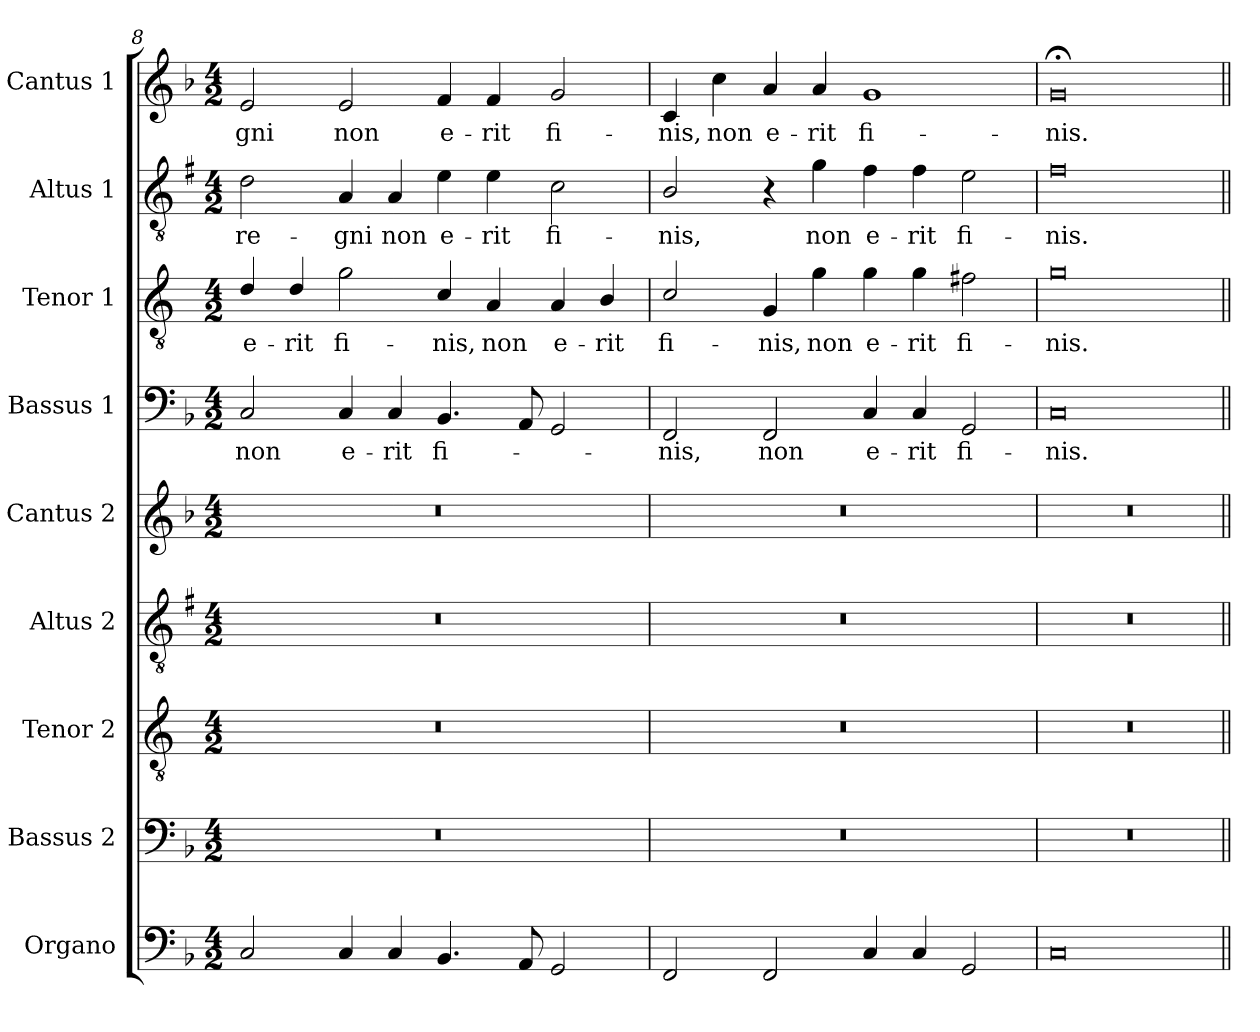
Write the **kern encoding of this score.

**kern	**kern	**kern	**kern	**kern	**kern	**text	**kern	**text	**kern	**text	**kern	**text
*part9	*part8	*part7	*part6	*part5	*part4	*part4	*part3	*part3	*part2	*part2	*part1	*part1
*staff9	*staff8	*staff7	*staff6	*staff5	*staff4	*staff4	*staff3	*staff3	*staff2	*staff2	*staff1	*staff1
*I"Organo	*I"Bassus 2	*I"Tenor 2	*I"Altus 2	*I"Cantus 2	*I"Bassus 1	*	*I"Tenor 1	*	*I"Altus 1	*	*I"Cantus 1	*
*I'Org	*I'B 2	*I'T 2	*I'A 2	*I'C 2	*I'B 1	*	*I'T 1	*	*I'A 1	*	*I'C 1	*
!!LO:LB:g=z
*clefF4	*clefF4	*clefGv2	*clefGv2	*clefG2	*clefF4	*	*clefGv2	*	*clefGv2	*	*clefG2	*
*	*	*ITrd4c7	*ITrd1c2	*	*	*	*ITrd4c7	*	*ITrd1c2	*	*	*
*k[b-]	*k[b-]	*k[b-]	*k[b-]	*k[b-]	*k[b-]	*	*k[b-]	*	*k[b-]	*	*k[b-]	*
*F:	*F:	*F:	*F:	*F:	*F:	*	*F:	*	*F:	*	*F:	*
*M4/2	*M4/2	*M4/2	*M4/2	*M4/2	*M4/2	*	*M4/2	*	*M4/2	*	*M4/2	*
=8	=8	=8	=8	=8	=8	=8	=8	=8	=8	=8	=8	=8
!	!	!	!	!	!	!LO:LY:b	!	!LO:LY:b	!	!LO:LY:b	!	!LO:LY:b
2C/	0r	0r	0r	0r	2C/	non	4G/	e-	2c\	re-	2e/	-gni
!	!	!	!	!	!	!	!	!LO:LY:b	!	!	!	!
.	.	.	.	.	.	.	4G/	-rit	.	.	.	.
!	!	!	!	!	!	!LO:LY:b	!	!LO:LY:b	!	!LO:LY:b	!	!LO:LY:b
4C/	.	.	.	.	4C/	e-	2c\	fi-	4G/	-gni	2e/	non
!	!	!	!	!	!	!LO:LY:b	!	!	!	!LO:LY:b	!	!
4C/	.	.	.	.	4C/	-rit	.	.	4G/	non	.	.
!	!	!	!	!	!	!LO:LY:b	!	!LO:LY:b	!	!LO:LY:b	!	!LO:LY:b
4.BB-/	.	.	.	.	4.BB-/	fi-	4F/	-nis,	4d\	e-	4f/	e-
!	!	!	!	!	!	!	!	!LO:LY:b	!	!LO:LY:b	!	!LO:LY:b
.	.	.	.	.	.	.	4D/	non	4d\	-rit	4f/	-rit
8AA/	.	.	.	.	8AA/	.	.	.	.	.	.	.
!	!	!	!	!	!	!	!	!LO:LY:b	!	!LO:LY:b	!	!LO:LY:b
2GG/	.	.	.	.	2GG/	.	4D/	e-	2B-\	fi-	2g/	fi-
!	!	!	!	!	!	!	!	!LO:LY:b	!	!	!	!
.	.	.	.	.	.	.	4E/	-rit	.	.	.	.
=9	=9	=9	=9	=9	=9	=9	=9	=9	=9	=9	=9	=9
!	!	!	!	!	!	!LO:LY:b	!	!LO:LY:b	!	!LO:LY:b	!	!LO:LY:b
2FF/	0r	0r	0r	0r	2FF/	-nis,	2F/	fi-	2A/	-nis,	4c/	-nis,
!	!	!	!	!	!	!	!	!	!	!	!	!LO:LY:b
.	.	.	.	.	.	.	.	.	.	.	4cc\	non
!	!	!	!	!	!	!LO:LY:b	!	!LO:LY:b	!	!	!	!LO:LY:b
2FF/	.	.	.	.	2FF/	non	4C/	-nis,	4r	.	4a/	e-
!	!	!	!	!	!	!	!	!LO:LY:b	!	!LO:LY:b	!	!LO:LY:b
.	.	.	.	.	.	.	4c\	non	4f\	non	4a/	-rit
!	!	!	!	!	!	!LO:LY:b	!	!LO:LY:b	!	!LO:LY:b	!	!LO:LY:b
4C/	.	.	.	.	4C/	e-	4c\	e-	4e\	e-	1g	fi-
!	!	!	!	!	!	!LO:LY:b	!	!LO:LY:b	!	!LO:LY:b	!	!
4C/	.	.	.	.	4C/	-rit	4c\	-rit	4e\	-rit	.	.
!	!	!	!	!	!	!LO:LY:b	!	!LO:LY:b	!	!LO:LY:b	!	!
2GG/	.	.	.	.	2GG/	fi-	2Bn\	fi-	2d\	fi-	.	.
=10	=10	=10	=10	=10	=10	=10	=10	=10	=10	=10	=10	=10
!	!	!	!	!	!	!LO:LY:b	!	!LO:LY:b	!	!LO:LY:b	!	!LO:LY:b
0C	0r	0r	0r	0r	0C	-nis.	0c	-nis.	0e	-nis.	0g;<	-nis.
=||	=||	=||	=||	=||	=||	=||	=||	=||	=||	=||	=||	=||
*-	*-	*-	*-	*-	*-	*-	*-	*-	*-	*-	*-	*-
